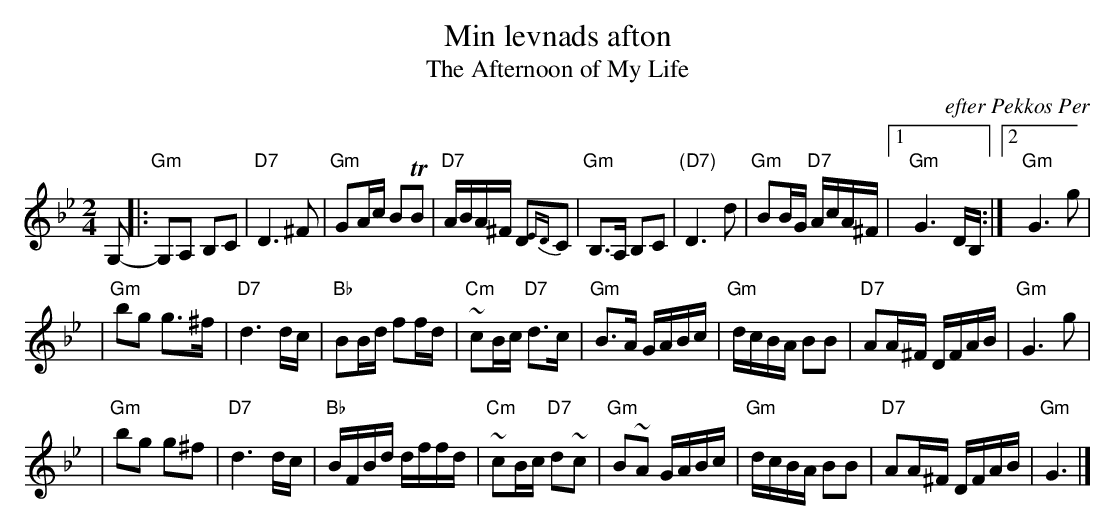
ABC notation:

X:1
T: Min levnads afton
T: The Afternoon of My Life
O: efter Pekkos Per
M: 2/4
L: 1/16
K: Gm
G,2- \
|: "Gm"G,2A,2 B,2C2 | "D7"D6 ^F2 | "Gm"G2Ac B2TB2 | "D7"ABA^F D2{ED}C2 \
| "Gm"B,3A, B,2C2 | "(D7)"D6 d2 | "Gm"B2BG "D7"AcA^F |1 "Gm"G6 DB, :|2 "Gm"G6 g2 |
| "Gm"b2g2 g3^f | "D7"d6 dc | "Bb"B2Bd f2fd | "Cm"~c2Bc "D7"d3c \
| "Gm"B3A GABc | "Gm"dcBA B2B2 | "D7"A2A^F DFAB | "Gm"G6 g2 |
| "Gm"b2g2 g2^f2 | "D7"d6 dc | "Bb"BFBd dffd | "Cm"~c2Bc "D7"d2~c2 \
| "Gm"B2~A2 GABc | "Gm"dcBA B2B2 | "D7"A2A^F DFAB | "Gm"G6 |]
